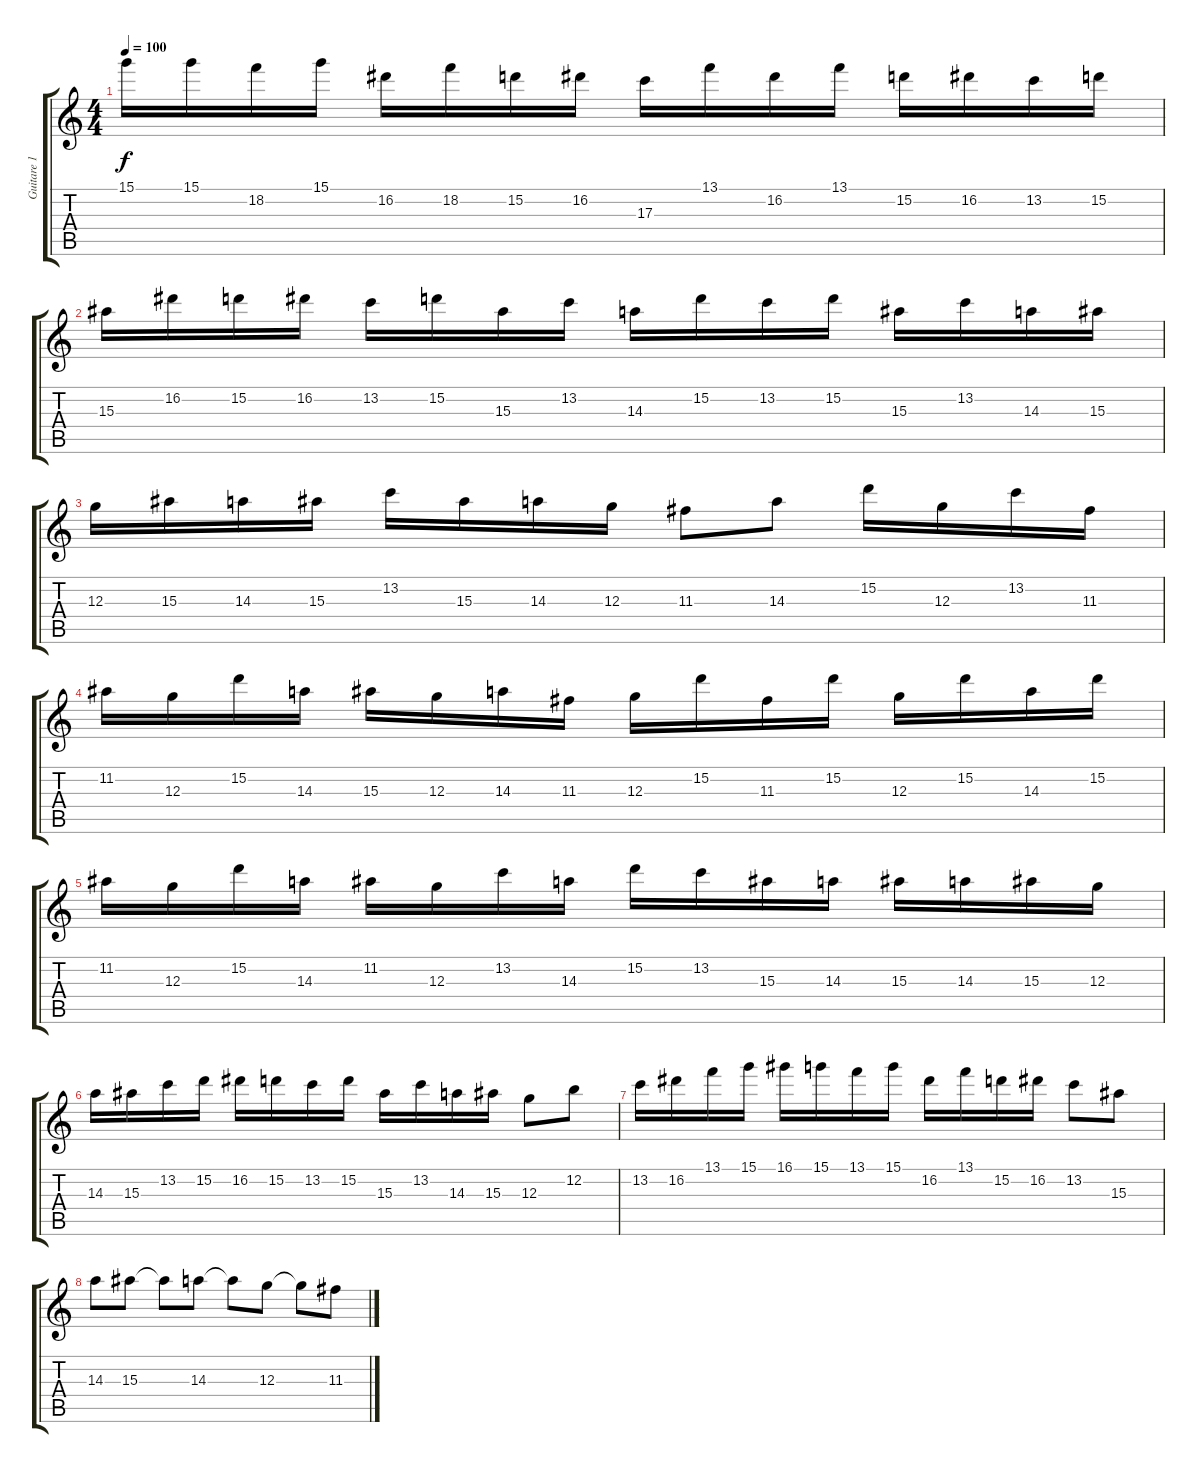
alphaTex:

\track ("Guitare 1" "Guitare 1") {instrument distortionguitar}
\staff {score tabs}
\tuning (E4 B3 G3 D3 A2 E2) {hide}
\ts (4 4)
\tempo 100
\clef g2
\ks c
15.1.16{dy f} 15.1.16 18.2.16 15.1.16 16.2.16 18.2.16 15.2.16 16.2.16 17.3.16 13.1.16 16.2.16 13.1.16 15.2.16 16.2.16 13.2.16 15.2.16 |
15.3.16 16.2.16 15.2.16 16.2.16 13.2.16 15.2.16 15.3.16 13.2.16 14.3.16 15.2.16 13.2.16 15.2.16 15.3.16 13.2.16 14.3.16 15.3.16 |
12.3.16 15.3.16 14.3.16 15.3.16 13.2.16 15.3.16 14.3.16 12.3.16 11.3.8 14.3.8 15.2.16 12.3.16 13.2.16 11.3.16 |
11.2.16 12.3.16 15.2.16 14.3.16 15.3.16 12.3.16 14.3.16 11.3.16 12.3.16 15.2.16 11.3.16 15.2.16 12.3.16 15.2.16 14.3.16 15.2.16 |
11.2.16 12.3.16 15.2.16 14.3.16 11.2.16 12.3.16 13.2.16 14.3.16 15.2.16 13.2.16 15.3.16 14.3.16 15.3.16 14.3.16 15.3.16 12.3.16 |
14.3.16 15.3.16 13.2.16 15.2.16 16.2.16 15.2.16 13.2.16 15.2.16 15.3.16 13.2.16 14.3.16 15.3.16 12.3.8 12.2.8 |
13.2.16 16.2.16 13.1.16 15.1.16 16.1.16 15.1.16 13.1.16 15.1.16 16.2.16 13.1.16 15.2.16 16.2.16 13.2.8 15.3.8 |
14.3.8 15.3.8 15.3{t}.8 14.3.8 14.3{t}.8 12.3.8 12.3{t}.8 11.3.8
